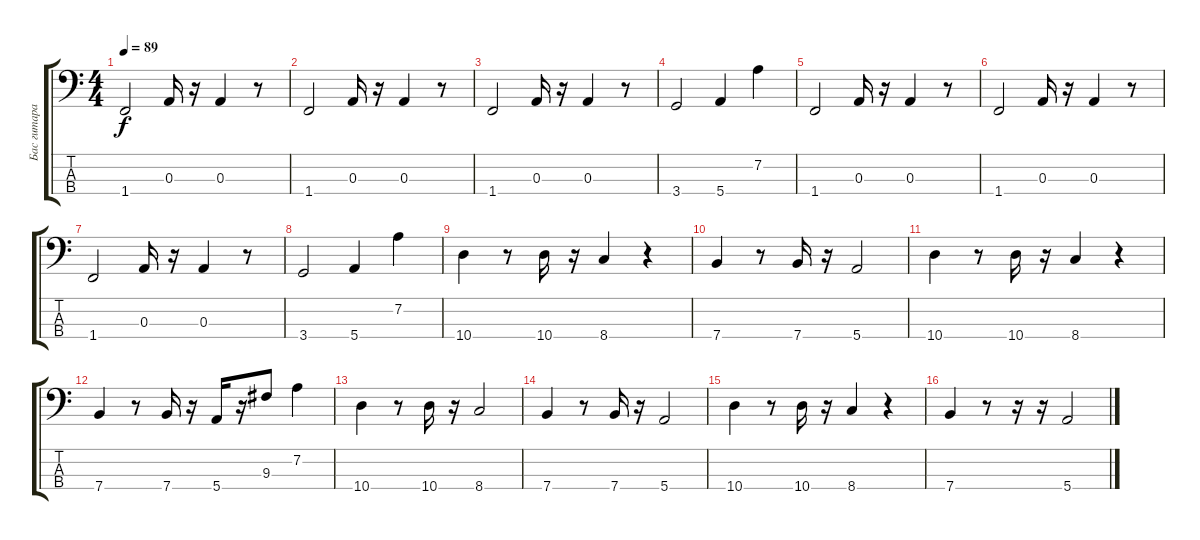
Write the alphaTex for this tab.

\track ("Бас гитара" "Бас гитара") {instrument electricbassfinger}
\staff {score tabs}
\tuning (G2 D2 A1 E1) {hide}
\ts (4 4)
\tempo 89
\clef f4
\ks c
1.4.2{dy f} 0.3.16 r.16 0.3.4 r.8 |
1.4.2 0.3.16 r.16 0.3.4 r.8 |
1.4.2 0.3.16 r.16 0.3.4 r.8 |
3.4.2 5.4.4 7.2.4 |
1.4.2 0.3.16 r.16 0.3.4 r.8 |
1.4.2 0.3.16 r.16 0.3.4 r.8 |
1.4.2 0.3.16 r.16 0.3.4 r.8 |
3.4.2 5.4.4 7.2.4 |
10.4.4 r.8 10.4.16 r.16 8.4.4 r.4 |
7.4.4 r.8 7.4.16 r.16 5.4.2 |
10.4.4 r.8 10.4.16 r.16 8.4.4 r.4 |
7.4.4 r.8 7.4.16 r.16 5.4.16 r.16 9.3.8 7.2.4 |
10.4.4 r.8 10.4.16 r.16 8.4.2 |
7.4.4 r.8 7.4.16 r.16 5.4.2 |
10.4.4 r.8 10.4.16 r.16 8.4.4 r.4 |
7.4.4 r.8 r.16 r.16 5.4.2
